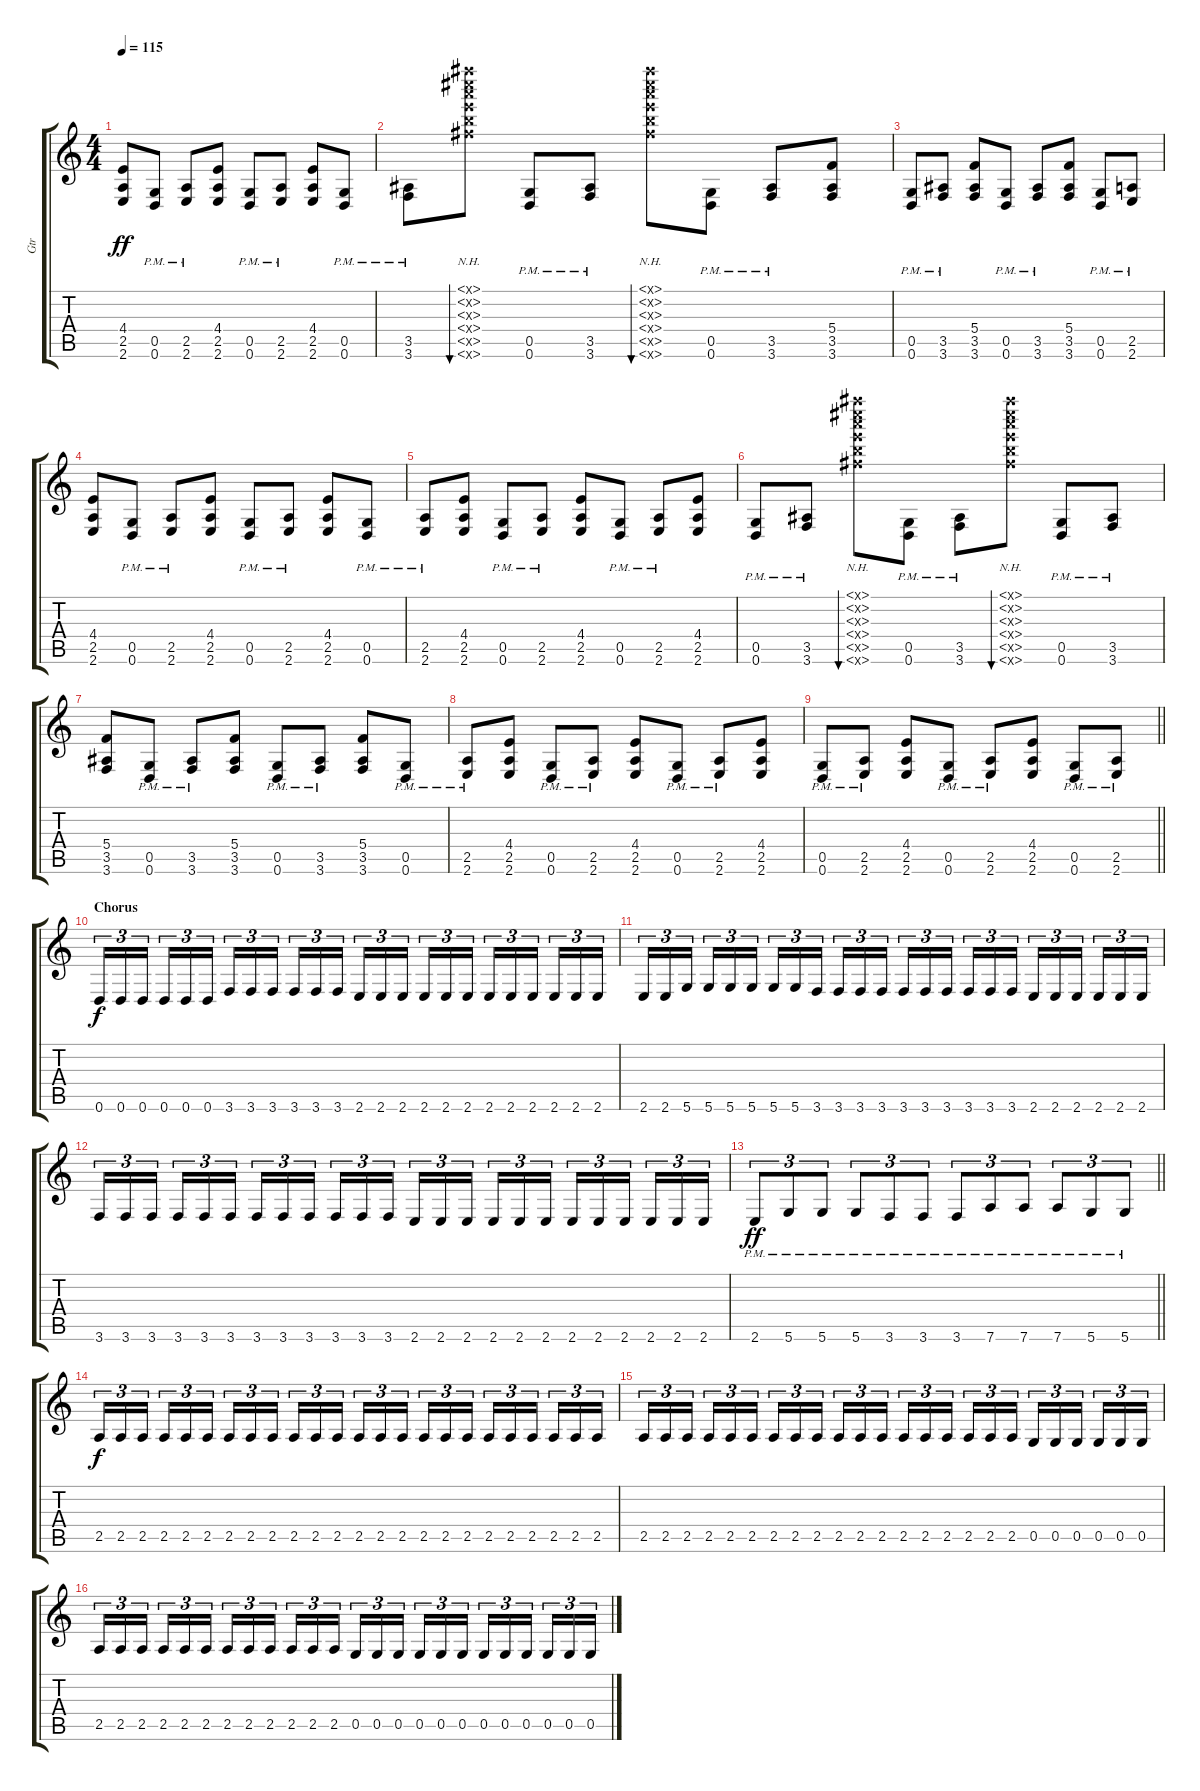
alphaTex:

\track ("Gtr" "Gtr") {instrument distortionguitar}
\staff {score tabs}
\tuning (D4 A3 F3 C3 G2 D2) {hide}
\ts (4 4)
\tempo 115
\clef g2
\ks c
(4.4 2.5 2.6).8{dy ff} (0.5{pm} 0.6{pm}).8 (2.5{pm} 2.6{pm}).8 (4.4 2.5 2.6).8 (0.5{pm} 0.6{pm}).8 (2.5{pm} 2.6{pm}).8 (4.4 2.5 2.6).8 (0.5{pm} 0.6{pm}).8 |
(3.5{pm} 3.6{pm}).8 (4.1{nh x} 4.2{nh x} 4.3{nh x} 4.4{nh x} 4.5{nh x} 4.6{nh x}).8{bu 240} (0.5{pm} 0.6{pm}).8 (3.5{pm} 3.6{pm}).8 (4.1{nh x} 4.2{nh x} 4.3{nh x} 4.4{nh x} 4.5{nh x} 4.6{nh x}).8{bu 240} (0.5{pm} 0.6{pm}).8 (3.5{pm} 3.6{pm}).8 (5.4 3.5 3.6).8 |
(0.5{pm} 0.6{pm}).8 (3.5{pm} 3.6{pm}).8 (5.4 3.5 3.6).8 (0.5{pm} 0.6{pm}).8 (3.5{pm} 3.6{pm}).8 (5.4 3.5 3.6).8 (0.5{pm} 0.6{pm}).8 (2.5{pm} 2.6{pm}).8 |
(4.4 2.5 2.6).8 (0.5{pm} 0.6{pm}).8 (2.5{pm} 2.6{pm}).8 (4.4 2.5 2.6).8 (0.5{pm} 0.6{pm}).8 (2.5{pm} 2.6{pm}).8 (4.4 2.5 2.6).8 (0.5{pm} 0.6{pm}).8 |
(2.5{pm} 2.6{pm}).8 (4.4 2.5 2.6).8 (0.5{pm} 0.6{pm}).8 (2.5{pm} 2.6{pm}).8 (4.4 2.5 2.6).8 (0.5{pm} 0.6{pm}).8 (2.5{pm} 2.6{pm}).8 (4.4 2.5 2.6).8 |
(0.5{pm} 0.6{pm}).8 (3.5{pm} 3.6{pm}).8 (4.1{nh x} 4.2{nh x} 4.3{nh x} 4.4{nh x} 4.5{nh x} 4.6{nh x}).8{bu 240} (0.5{pm} 0.6{pm}).8 (3.5{pm} 3.6{pm}).8 (4.1{nh x} 4.2{nh x} 4.3{nh x} 4.4{nh x} 4.5{nh x} 4.6{nh x}).8{bu 240} (0.5{pm} 0.6{pm}).8 (3.5{pm} 3.6{pm}).8 |
(5.4 3.5 3.6).8 (0.5{pm} 0.6{pm}).8 (3.5{pm} 3.6{pm}).8 (5.4 3.5 3.6).8 (0.5{pm} 0.6{pm}).8 (3.5{pm} 3.6{pm}).8 (5.4 3.5 3.6).8 (0.5{pm} 0.6{pm}).8 |
(2.5{pm} 2.6{pm}).8 (4.4 2.5 2.6).8 (0.5{pm} 0.6{pm}).8 (2.5{pm} 2.6{pm}).8 (4.4 2.5 2.6).8 (0.5{pm} 0.6{pm}).8 (2.5{pm} 2.6{pm}).8 (4.4 2.5 2.6).8 |
\barLineRight lightlight
(0.5{pm} 0.6{pm}).8 (2.5{pm} 2.6{pm}).8 (4.4 2.5 2.6).8 (0.5{pm} 0.6{pm}).8 (2.5{pm} 2.6{pm}).8 (4.4 2.5 2.6).8 (0.5{pm} 0.6{pm}).8 (2.5{pm} 2.6{pm}).8 |
\section ("" "Chorus")
0.6.16{tu (3 2) dy f} 0.6.16{tu (3 2)} 0.6.16{tu (3 2) beam splitsecondary} 0.6.16{tu (3 2)} 0.6.16{tu (3 2)} 0.6.16{tu (3 2)} 3.6.16{tu (3 2)} 3.6.16{tu (3 2)} 3.6.16{tu (3 2) beam splitsecondary} 3.6.16{tu (3 2)} 3.6.16{tu (3 2)} 3.6.16{tu (3 2)} 2.6.16{tu (3 2)} 2.6.16{tu (3 2)} 2.6.16{tu (3 2) beam splitsecondary} 2.6.16{tu (3 2)} 2.6.16{tu (3 2)} 2.6.16{tu (3 2)} 2.6.16{tu (3 2)} 2.6.16{tu (3 2)} 2.6.16{tu (3 2) beam splitsecondary} 2.6.16{tu (3 2)} 2.6.16{tu (3 2)} 2.6.16{tu (3 2)} |
2.6.16{tu (3 2)} 2.6.16{tu (3 2)} 5.6.16{tu (3 2) beam splitsecondary} 5.6.16{tu (3 2)} 5.6.16{tu (3 2)} 5.6.16{tu (3 2)} 5.6.16{tu (3 2)} 5.6.16{tu (3 2)} 3.6.16{tu (3 2) beam splitsecondary} 3.6.16{tu (3 2)} 3.6.16{tu (3 2)} 3.6.16{tu (3 2)} 3.6.16{tu (3 2)} 3.6.16{tu (3 2)} 3.6.16{tu (3 2) beam splitsecondary} 3.6.16{tu (3 2)} 3.6.16{tu (3 2)} 3.6.16{tu (3 2)} 2.6.16{tu (3 2)} 2.6.16{tu (3 2)} 2.6.16{tu (3 2) beam splitsecondary} 2.6.16{tu (3 2)} 2.6.16{tu (3 2)} 2.6.16{tu (3 2)} |
3.6.16{tu (3 2)} 3.6.16{tu (3 2)} 3.6.16{tu (3 2) beam splitsecondary} 3.6.16{tu (3 2)} 3.6.16{tu (3 2)} 3.6.16{tu (3 2)} 3.6.16{tu (3 2)} 3.6.16{tu (3 2)} 3.6.16{tu (3 2) beam splitsecondary} 3.6.16{tu (3 2)} 3.6.16{tu (3 2)} 3.6.16{tu (3 2)} 2.6.16{tu (3 2)} 2.6.16{tu (3 2)} 2.6.16{tu (3 2) beam splitsecondary} 2.6.16{tu (3 2)} 2.6.16{tu (3 2)} 2.6.16{tu (3 2)} 2.6.16{tu (3 2)} 2.6.16{tu (3 2)} 2.6.16{tu (3 2) beam splitsecondary} 2.6.16{tu (3 2)} 2.6.16{tu (3 2)} 2.6.16{tu (3 2)} |
\barLineRight lightlight
2.6{pm}.8{tu (3 2) dy ff} 5.6{pm}.8{tu (3 2)} 5.6{pm}.8{tu (3 2)} 5.6{pm}.8{tu (3 2)} 3.6{pm}.8{tu (3 2)} 3.6{pm}.8{tu (3 2)} 3.6{pm}.8{tu (3 2)} 7.6{pm}.8{tu (3 2)} 7.6{pm}.8{tu (3 2)} 7.6{pm}.8{tu (3 2)} 5.6{pm}.8{tu (3 2)} 5.6{pm}.8{tu (3 2)} |
2.5.16{tu (3 2) dy f} 2.5.16{tu (3 2)} 2.5.16{tu (3 2) beam splitsecondary} 2.5.16{tu (3 2)} 2.5.16{tu (3 2)} 2.5.16{tu (3 2)} 2.5.16{tu (3 2)} 2.5.16{tu (3 2)} 2.5.16{tu (3 2) beam splitsecondary} 2.5.16{tu (3 2)} 2.5.16{tu (3 2)} 2.5.16{tu (3 2)} 2.5.16{tu (3 2)} 2.5.16{tu (3 2)} 2.5.16{tu (3 2) beam splitsecondary} 2.5.16{tu (3 2)} 2.5.16{tu (3 2)} 2.5.16{tu (3 2)} 2.5.16{tu (3 2)} 2.5.16{tu (3 2)} 2.5.16{tu (3 2) beam splitsecondary} 2.5.16{tu (3 2)} 2.5.16{tu (3 2)} 2.5.16{tu (3 2)} |
2.5.16{tu (3 2)} 2.5.16{tu (3 2)} 2.5.16{tu (3 2) beam splitsecondary} 2.5.16{tu (3 2)} 2.5.16{tu (3 2)} 2.5.16{tu (3 2)} 2.5.16{tu (3 2)} 2.5.16{tu (3 2)} 2.5.16{tu (3 2) beam splitsecondary} 2.5.16{tu (3 2)} 2.5.16{tu (3 2)} 2.5.16{tu (3 2)} 2.5.16{tu (3 2)} 2.5.16{tu (3 2)} 2.5.16{tu (3 2) beam splitsecondary} 2.5.16{tu (3 2)} 2.5.16{tu (3 2)} 2.5.16{tu (3 2)} 0.5.16{tu (3 2)} 0.5.16{tu (3 2)} 0.5.16{tu (3 2) beam splitsecondary} 0.5.16{tu (3 2)} 0.5.16{tu (3 2)} 0.5.16{tu (3 2)} |
2.5.16{tu (3 2)} 2.5.16{tu (3 2)} 2.5.16{tu (3 2) beam splitsecondary} 2.5.16{tu (3 2)} 2.5.16{tu (3 2)} 2.5.16{tu (3 2)} 2.5.16{tu (3 2)} 2.5.16{tu (3 2)} 2.5.16{tu (3 2) beam splitsecondary} 2.5.16{tu (3 2)} 2.5.16{tu (3 2)} 2.5.16{tu (3 2)} 0.5.16{tu (3 2)} 0.5.16{tu (3 2)} 0.5.16{tu (3 2) beam splitsecondary} 0.5.16{tu (3 2)} 0.5.16{tu (3 2)} 0.5.16{tu (3 2)} 0.5.16{tu (3 2)} 0.5.16{tu (3 2)} 0.5.16{tu (3 2) beam splitsecondary} 0.5.16{tu (3 2)} 0.5.16{tu (3 2)} 0.5.16{tu (3 2)}
